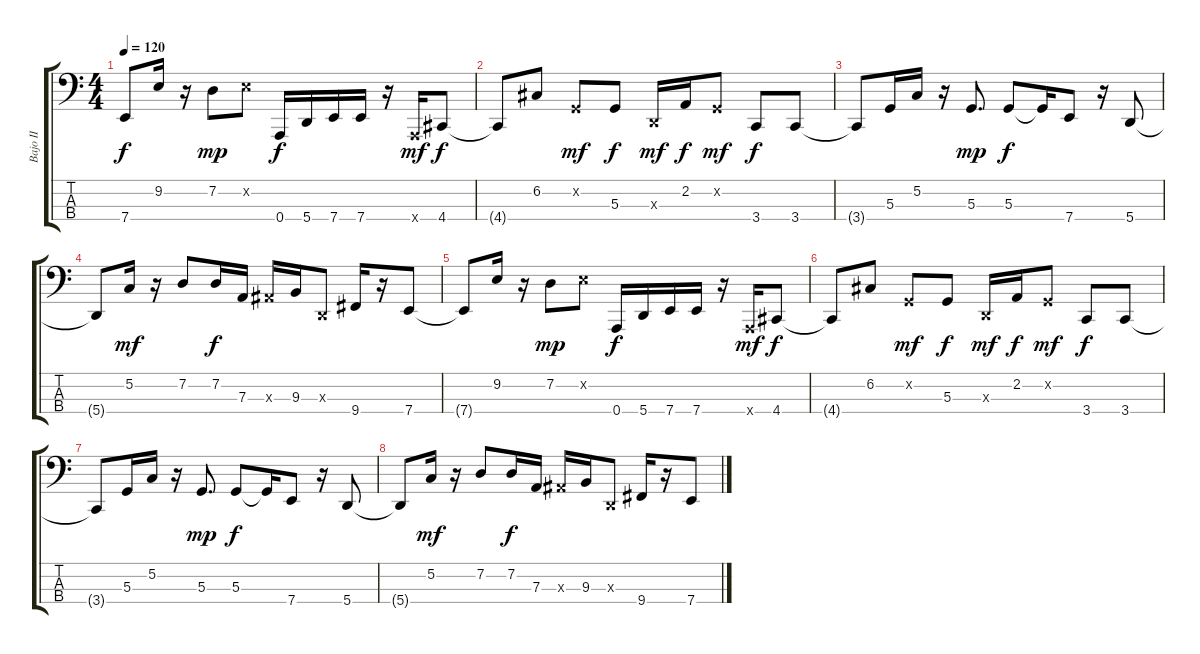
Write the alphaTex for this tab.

\track ("Bajo II" "Bajo II") {instrument electricbasspick}
\staff {score tabs}
\tuning (C2 G1 D1 A0) {hide}
\ts (4 4)
\tempo 120
\clef f4
\ks c
7.4{t}.8{dy f} 9.2.16 r.16 7.2.8{dy mp} 9.2{x}.8 0.4.16{dy f} 5.4.16 7.4.16 7.4.16 r.16 0.4{x}.16{dy mf} 4.4.8{dy f} |
4.4{t}.8 6.2.8 0.2{x}.8{dy mf} 5.3.8{dy f} 0.3{x}.16{dy mf} 2.2.16{dy f} 0.2{x}.8{dy mf} 3.4.8{dy f} 3.4.8 |
3.4{t}.8 5.3.16 5.2.16 r.16 5.3.8{d dy mp} 5.3.8{dy f} 5.3{t}.16 7.4.8 r.16 5.4.8 |
5.4{t}.8 5.2.16{dy mf} r.16 7.2.8 7.2.16{dy f} 7.3.16 8.3{x}.16 9.3.16 0.3{x}.8 9.4.16 r.16 7.4.8 |
7.4{t}.8 9.2.16 r.16 7.2.8{dy mp} 9.2{x}.8 0.4.16{dy f} 5.4.16 7.4.16 7.4.16 r.16 0.4{x}.16{dy mf} 4.4.8{dy f} |
4.4{t}.8 6.2.8 0.2{x}.8{dy mf} 5.3.8{dy f} 0.3{x}.16{dy mf} 2.2.16{dy f} 0.2{x}.8{dy mf} 3.4.8{dy f} 3.4.8 |
3.4{t}.8 5.3.16 5.2.16 r.16 5.3.8{d dy mp} 5.3.8{dy f} 5.3{t}.16 7.4.8 r.16 5.4.8 |
5.4{t}.8 5.2.16{dy mf} r.16 7.2.8 7.2.16{dy f} 7.3.16 8.3{x}.16 9.3.16 0.3{x}.8 9.4.16 r.16 7.4.8
